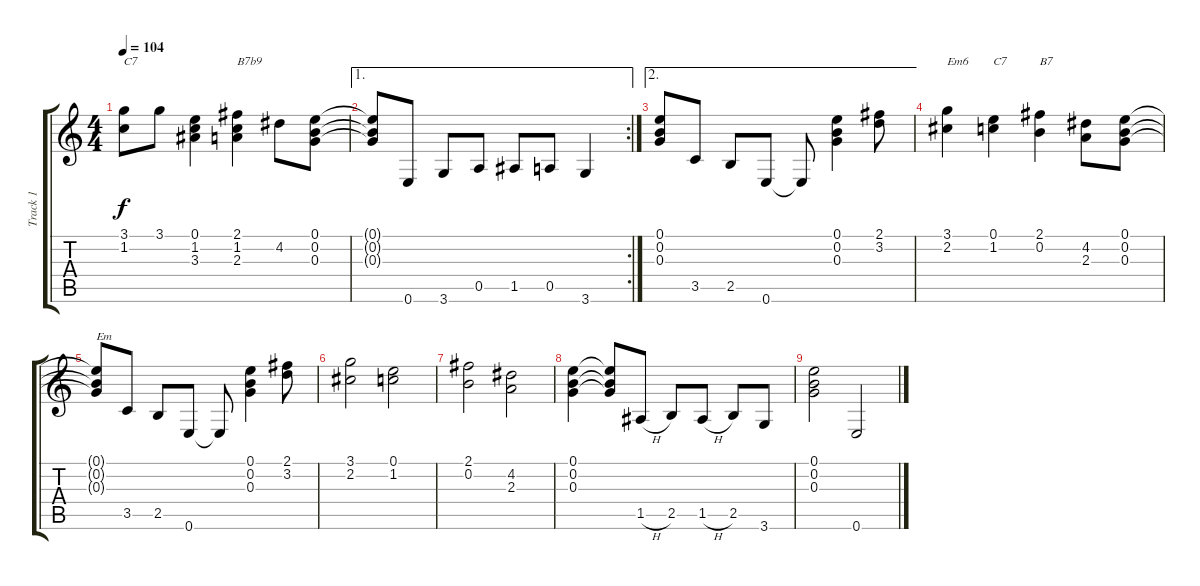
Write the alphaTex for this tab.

\track ("Track 1" "Track 1") {instrument acousticguitarnylon}
\staff {score tabs}
\tuning (E4 B3 G3 D3 A2 E2) {hide}
\ts (4 4)
\tempo 104
\clef g2
\ks c
(3.1 1.2).8{txt "C7" dy f} 3.1.8 (0.1 1.2 3.3).4 (2.1 1.2 2.3).4{txt "B7b9"} 4.2.8 (0.1 0.2 0.3).8 |
\ae 1
\rc 2
(0.1{t} 0.2{t} 0.3{t}).8 0.6.8 3.6.8 0.5.8 1.5.8 0.5.8 3.6.4 |
\ae 2
(0.1 0.2 0.3).8 3.5.8 2.5.8 0.6.8 0.6{t}.8 (0.1 0.2 0.3).4 (2.1 3.2).8 |
(3.1 2.2).4{txt "Em6"} (0.1 1.2).4{txt "C7"} (2.1 0.2).4{txt "B7"} (4.2 2.3).8 (0.1 0.2 0.3).8 |
(0.1{t} 0.2{t} 0.3{t}).8{txt "Em"} 3.5.8 2.5.8 0.6.8 0.6{t}.8 (0.1 0.2 0.3).4 (2.1 3.2).8 |
(3.1 2.2).2 (0.1 1.2).2 |
(2.1 0.2).2 (4.2 2.3).2 |
(0.1 0.2 0.3).4 (0.1{t} 0.2{t} 0.3{t}).8 1.5{h}.8 2.5.8 1.5{h}.8 2.5.8 3.6.8 |
(0.1 0.2 0.3).2 0.6.2
